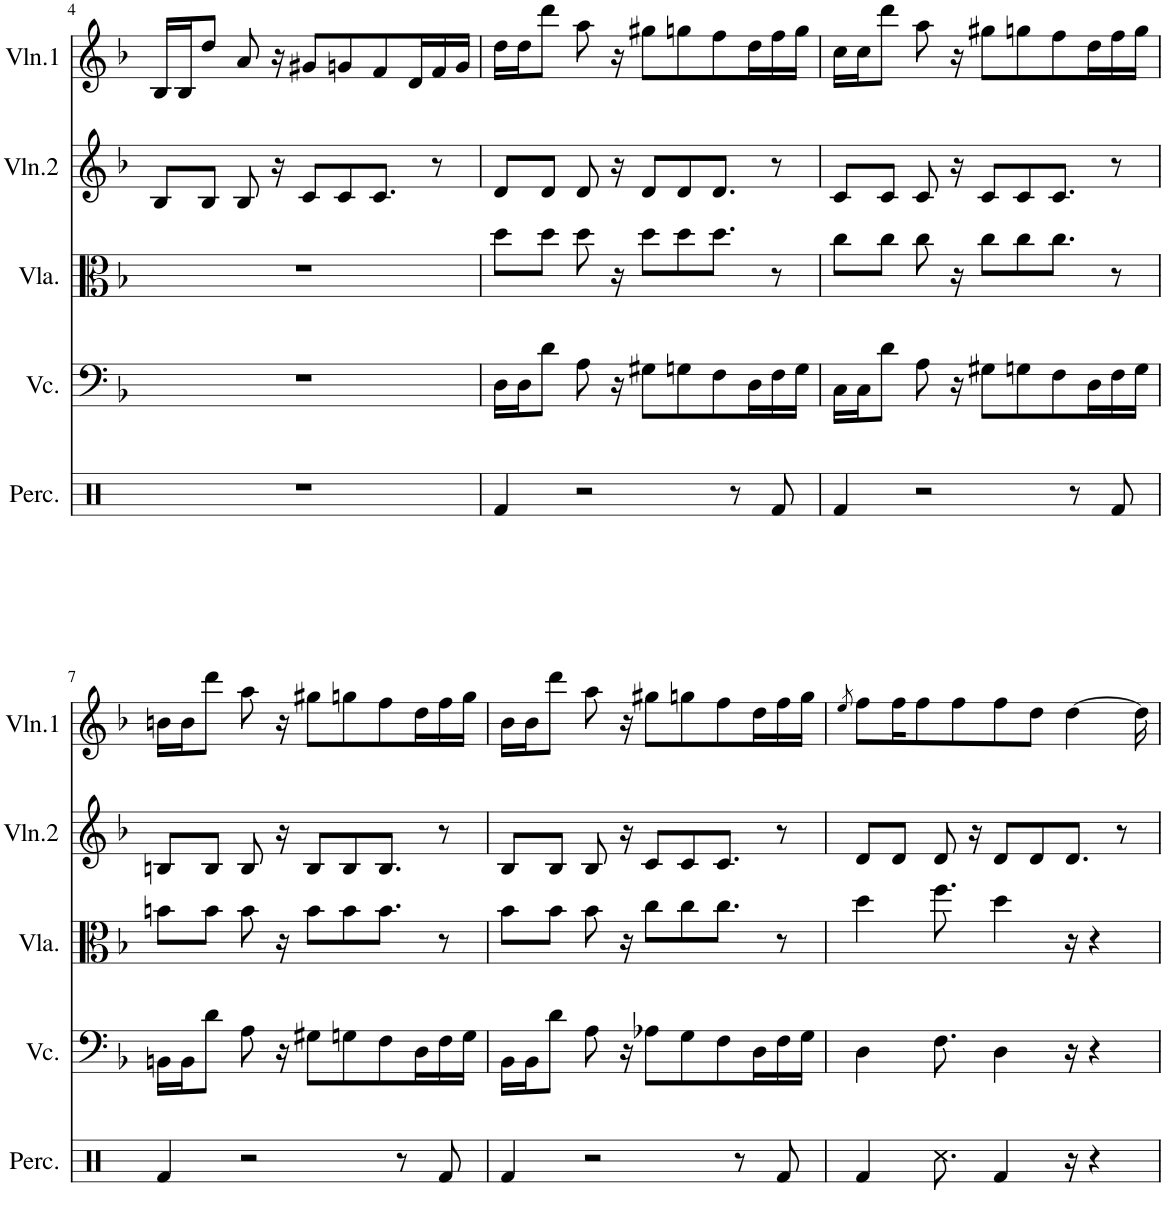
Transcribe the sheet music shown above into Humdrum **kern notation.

**kern	**kern	**kern	**kern	**kern
*part5	*part4	*part3	*part2	*part1
*staff5	*staff4	*staff3	*staff2	*staff1
*I"Percusión	*I"Violonchelo	*I"Viola	*I"Violín 2	*I"Violín 1
*I'Perc.	*I'Vc.	*I'Vla.	*I'Vln.2	*I'Vln.1
!!LO:PB:g=z
*clefX	*clefF4	*clefC3	*clefG2	*clefG2
*k[]	*k[b-]	*k[b-]	*k[b-]	*k[b-]
*M4/4	*M4/4	*M4/4	*M4/4	*M4/4
=4	=4	=4	=4	=4
1r	1r	1r	8B-/L	16B-/LL
.	.	.	.	16B-/J
.	.	.	8B-/J	8dd/J
.	.	.	8B-/	8a/
.	.	.	16r	16r
.	.	.	8c/L	8g#X/L
.	.	.	8c/	8gn/
.	.	.	8.c/J	8f/
.	.	.	.	16d/L
.	.	.	8r	16f/
.	.	.	.	16g/JJ
=5	=5	=5	=5	=5
4Rf/	16D\LL	8dd\L	8d/L	16dd\LL
.	16D\J	.	.	16dd\J
.	8d\J	8dd\J	8d/J	8ddd\J
2r	8A\	8dd\	8d/	8aa\
.	16r	16r	16r	16r
.	8G#X\L	8dd\L	8d/L	8gg#X\L
.	8Gn\	8dd\	8d/	8ggn\
.	8F\	8.dd\J	8.d/J	8ff\
8r	.	.	.	.
.	16D\L	.	.	16dd\L
8Rf/	16F\	8r	8r	16ff\
.	16G\JJ	.	.	16gg\JJ
=6	=6	=6	=6	=6
4Rf/	16C\LL	8cc\L	8c/L	16cc\LL
.	16C\J	.	.	16cc\J
.	8d\J	8cc\J	8c/J	8ddd\J
2r	8A\	8cc\	8c/	8aa\
.	16r	16r	16r	16r
.	8G#X\L	8cc\L	8c/L	8gg#X\L
.	8Gn\	8cc\	8c/	8ggn\
.	8F\	8.cc\J	8.c/J	8ff\
8r	.	.	.	.
.	16D\L	.	.	16dd\L
8Rf/	16F\	8r	8r	16ff\
.	16G\JJ	.	.	16gg\JJ
!!LO:LB:g=z
=7	=7	=7	=7	=7
4Rf/	16BBn\LL	8bn\L	8Bn/L	16bn\LL
.	16BB\J	.	.	16b\J
.	8d\J	8b\J	8B/J	8ddd\J
2r	8A\	8b\	8B/	8aa\
.	16r	16r	16r	16r
.	8G#X\L	8b\L	8B/L	8gg#X\L
.	8Gn\	8b\	8B/	8ggn\
.	8F\	8.b\J	8.B/J	8ff\
8r	.	.	.	.
.	16D\L	.	.	16dd\L
8Rf/	16F\	8r	8r	16ff\
.	16G\JJ	.	.	16gg\JJ
=8	=8	=8	=8	=8
4Rf/	16BB-\LL	8b-\L	8B-/L	16b-\LL
.	16BB-\J	.	.	16b-\J
.	8d\J	8b-\J	8B-/J	8ddd\J
2r	8A\	8b-\	8B-/	8aa\
.	16r	16r	16r	16r
.	8A-X\L	8cc\L	8c/L	8gg#X\L
.	8G\	8cc\	8c/	8ggn\
.	8F\	8.cc\J	8.c/J	8ff\
8r	.	.	.	.
.	16D\L	.	.	16dd\L
8Rf/	16F\	8r	8r	16ff\
.	16G\JJ	.	.	16gg\JJ
=9	=9	=9	=9	=9
.	.	.	.	8qee/
4Rf/	4D\	4dd\	8d/L	8ff\L
.	.	.	8d/J	16ff\K
.	.	.	.	8ff\
8.Rcc\	8.F\	8.ff\	8d/	.
.	.	.	.	8ff\
.	.	.	16r	.
4Rf/	4D\	4dd\	8d/L	8ff\
.	.	.	8d/	8dd\J
16r	16r	16r	8.d/J	[4dd\
4r	4r	4r	.	.
.	.	.	8r	.
.	.	.	.	16dd\]
=	=	=	=	=
*-	*-	*-	*-	*-
